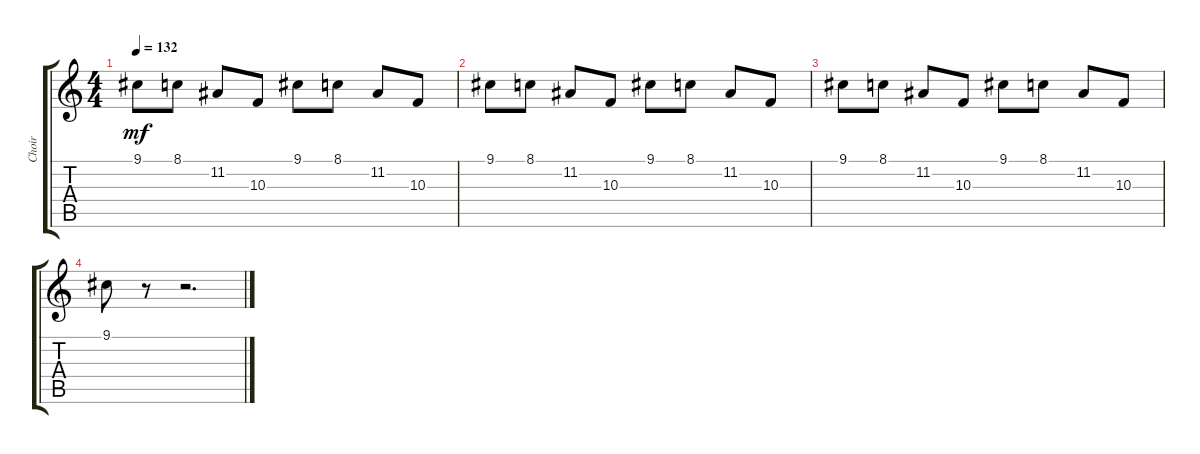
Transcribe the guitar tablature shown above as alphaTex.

\track ("Choir" "Choir") {instrument choiraahs}
\staff {score tabs}
\tuning (E4 B3 G3 D3 A2 E2) {hide}
\ts (4 4)
\tempo 132
\clef g2
\ks c
9.1.8{dy mf} 8.1.8 11.2.8 10.3.8 9.1.8 8.1.8 11.2.8 10.3.8 |
9.1.8 8.1.8 11.2.8 10.3.8 9.1.8 8.1.8 11.2.8 10.3.8 |
9.1.8 8.1.8 11.2.8 10.3.8 9.1.8 8.1.8 11.2.8 10.3.8 |
9.1.8 r.8 r.2{d}
